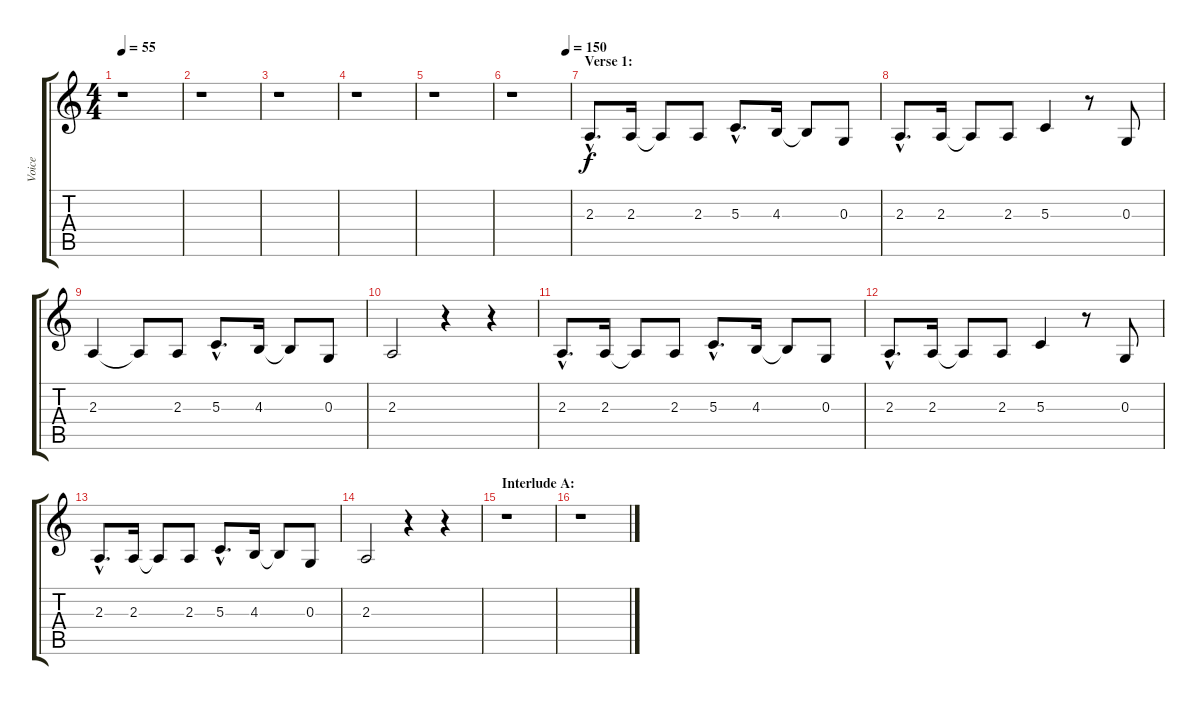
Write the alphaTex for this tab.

\track ("Voice" "Voice") {instrument oboe}
\staff {score tabs}
\tuning (E4 B3 G3 D3 A2 E2) {hide}
\ts (4 4)
\tempo 55
\clef g2
\ks c
r.1{dy f} |
r.1 |
r.1 |
r.1 |
r.1 |
\tempo (150 0.9375)
r.1 |
\section ("" "Verse 1:")
2.3{hac}.8{d} 2.3.16 2.3{t}.8 2.3.8 5.3{hac}.8{d} 4.3.16 4.3{t}.8 0.3.8 |
2.3{hac}.8{d} 2.3.16 2.3{t}.8 2.3.8 5.3.4 r.8 0.3.8 |
2.3.4 2.3{t}.8 2.3.8 5.3{hac}.8{d} 4.3.16 4.3{t}.8 0.3.8 |
2.3.2 r.4 r.4 |
2.3{hac}.8{d} 2.3.16 2.3{t}.8 2.3.8 5.3{hac}.8{d} 4.3.16 4.3{t}.8 0.3.8 |
2.3{hac}.8{d} 2.3.16 2.3{t}.8 2.3.8 5.3.4 r.8 0.3.8 |
2.3{hac}.8{d} 2.3.16 2.3{t}.8 2.3.8 5.3{hac}.8{d} 4.3.16 4.3{t}.8 0.3.8 |
2.3.2 r.4 r.4 |
\section ("" "Interlude A:")
r.1 |
r.1
